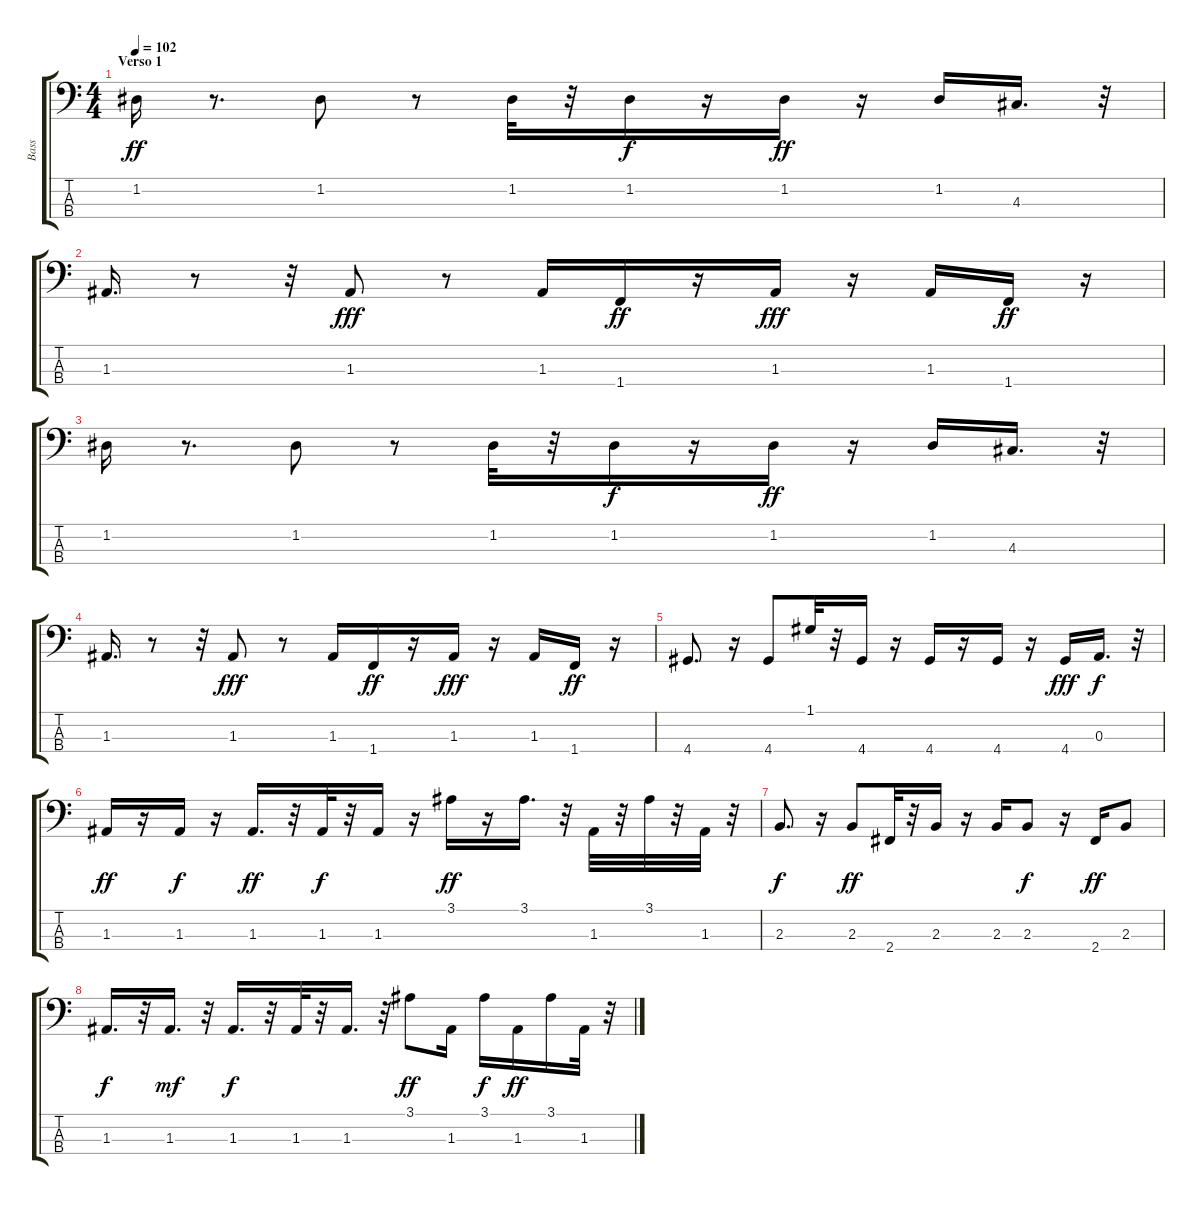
\track ("Bass" "Bass") {instrument electricbasspick}
\staff {score tabs}
\tuning (G2 D2 A1 E1) {hide}
\ts (4 4)
\section ("" "Verso 1")
\tempo 102
\clef f4
\ks c
1.2.16{dy ff} r.8{d} 1.2.8 r.8 1.2.32 r.32 1.2.16{dy f} r.16 1.2.16{dy ff} r.16 1.2.16 4.3.16{d} r.32 |
1.3.16{d} r.8 r.32 1.3.8{dy fff} r.8 1.3.16 1.4.16{dy ff} r.16 1.3.16{dy fff} r.16 1.3.16 1.4.16{dy ff} r.16 |
1.2.16 r.8{d} 1.2.8 r.8 1.2.32 r.32 1.2.16{dy f} r.16 1.2.16{dy ff} r.16 1.2.16 4.3.16{d} r.32 |
1.3.16{d} r.8 r.32 1.3.8{dy fff} r.8 1.3.16 1.4.16{dy ff} r.16 1.3.16{dy fff} r.16 1.3.16 1.4.16{dy ff} r.16 |
4.4.8{d} r.16 4.4.8 1.1.32 r.32 4.4.16 r.16 4.4.16 r.16 4.4.16 r.16 4.4.16{dy fff} 0.3.16{d dy f} r.32 |
1.3.16{dy ff} r.16 1.3.16{dy f} r.16 1.3.16{d dy ff} r.32 1.3.32{dy f} r.32 1.3.16 r.16 3.1.16{dy ff} r.16 3.1.16{d} r.32 1.3.32 r.32 3.1.32 r.32 1.3.32 r.32 |
2.3.8{d dy f} r.16 2.3.8{dy ff} 2.4.32 r.32 2.3.16 r.16 2.3.16 2.3.8{dy f} r.16 2.4.16{dy ff} 2.3.8 |
1.3.16{d dy f} r.32 1.3.16{d dy mf} r.32 1.3.16{d dy f} r.32 1.3.32 r.32 1.3.16{d} r.32 3.1.8{dy ff} 1.3.16 3.1.16{dy f} 1.3.16{dy ff} 3.1.16 1.3.32 r.32
